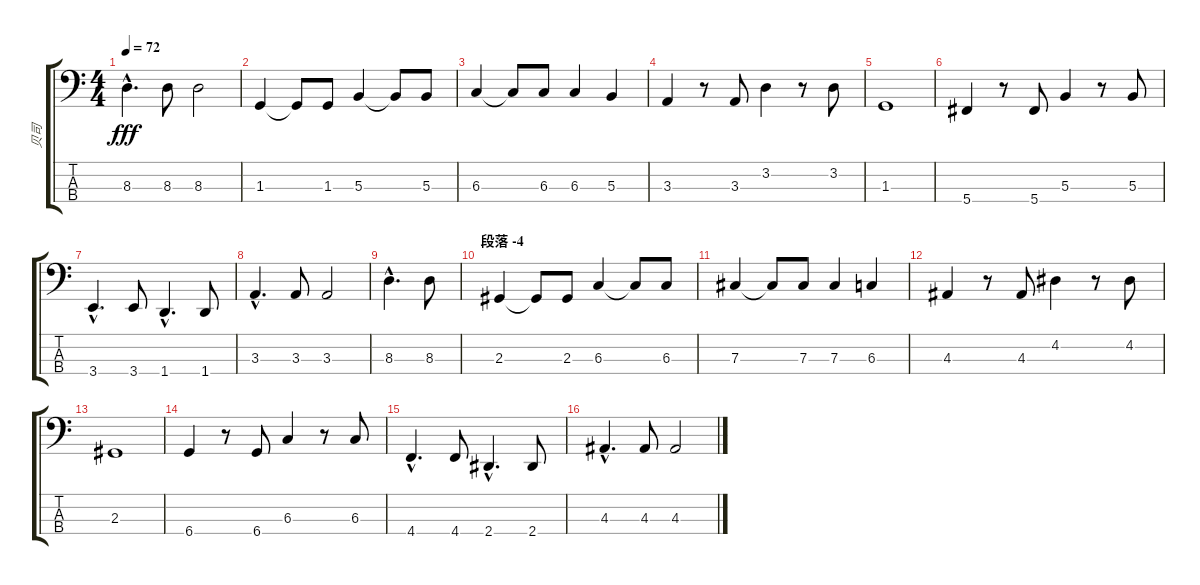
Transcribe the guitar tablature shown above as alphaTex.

\track ("贝司" "贝司") {instrument acousticbass}
\staff {score tabs}
\tuning (E2 B1 Gb1 Db1) {hide}
\ts (4 4)
\tempo 72
\clef f4
\ks c
8.3{hac}.4{d dy fff} 8.3.8 8.3.2 |
1.3.4 1.3{t}.8 1.3.8 5.3.4 5.3{t}.8 5.3.8 |
6.3.4 6.3{t}.8 6.3.8 6.3.4 5.3.4 |
3.3.4 r.8 3.3.8 3.2.4 r.8 3.2.8 |
1.3.1 |
5.4.4 r.8 5.4.8 5.3.4 r.8 5.3.8 |
3.4{hac}.4{d} 3.4.8 1.4{hac}.4{d} 1.4.8 |
3.3{hac}.4{d} 3.3.8 3.3.2 |
8.3{hac}.4{d} 8.3.8 |
\section ("" "段落 -4")
2.3.4 2.3{t}.8 2.3.8 6.3.4 6.3{t}.8 6.3.8 |
7.3.4 7.3{t}.8 7.3.8 7.3.4 6.3.4 |
4.3.4 r.8 4.3.8 4.2.4 r.8 4.2.8 |
2.3.1 |
6.4.4 r.8 6.4.8 6.3.4 r.8 6.3.8 |
4.4{hac}.4{d} 4.4.8 2.4{hac}.4{d} 2.4.8 |
4.3{hac}.4{d} 4.3.8 4.3.2
